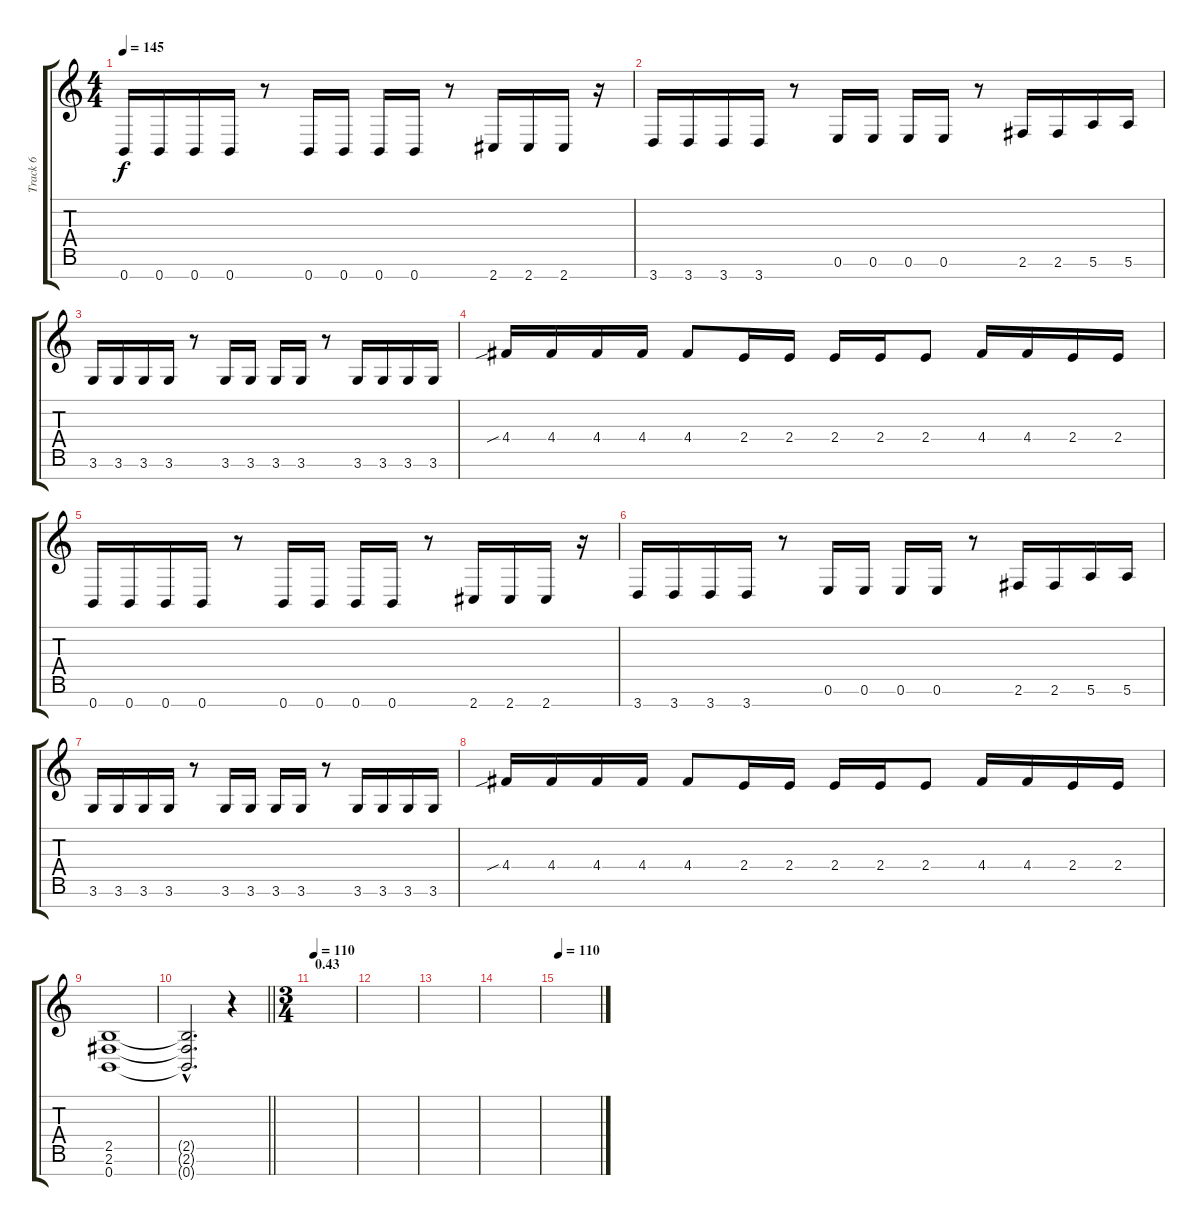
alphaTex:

\track ("Track 6" "Track 6") {instrument distortionguitar}
\staff {score tabs}
\tuning (E4 B3 G3 D3 A2 E2 B1) {hide}
\ts (4 4)
\tempo 145
\clef g2
\ks c
0.7.16{dy f} 0.7.16 0.7.16 0.7.16 r.8 0.7.16 0.7.16 0.7.16 0.7.16 r.8 2.7.16 2.7.16 2.7.16 r.16 |
3.7.16 3.7.16 3.7.16 3.7.16 r.8 0.6.16 0.6.16 0.6.16 0.6.16 r.8 2.6.16 2.6.16 5.6.16 5.6.16 |
3.6.16 3.6.16 3.6.16 3.6.16 r.8 3.6.16 3.6.16 3.6.16 3.6.16 r.8 3.6.16 3.6.16 3.6.16 3.6.16 |
4.4{sib}.16 4.4.16 4.4.16 4.4.16 4.4.8 2.4.16 2.4.16 2.4.16 2.4.16 2.4.8 4.4.16 4.4.16 2.4.16 2.4.16 |
0.7.16 0.7.16 0.7.16 0.7.16 r.8 0.7.16 0.7.16 0.7.16 0.7.16 r.8 2.7.16 2.7.16 2.7.16 r.16 |
3.7.16 3.7.16 3.7.16 3.7.16 r.8 0.6.16 0.6.16 0.6.16 0.6.16 r.8 2.6.16 2.6.16 5.6.16 5.6.16 |
3.6.16 3.6.16 3.6.16 3.6.16 r.8 3.6.16 3.6.16 3.6.16 3.6.16 r.8 3.6.16 3.6.16 3.6.16 3.6.16 |
4.4{sib}.16 4.4.16 4.4.16 4.4.16 4.4.8 2.4.16 2.4.16 2.4.16 2.4.16 2.4.8 4.4.16 4.4.16 2.4.16 2.4.16 |
(2.5 2.6 0.7).1 |
\barLineRight lightlight
(2.5{hac t} 2.6{hac t} 0.7{hac t}).2{d} r.4 |
\ts (3 4)
\section ("" "0.43")
\tempo 110
|
|
|
|
\tempo 110
